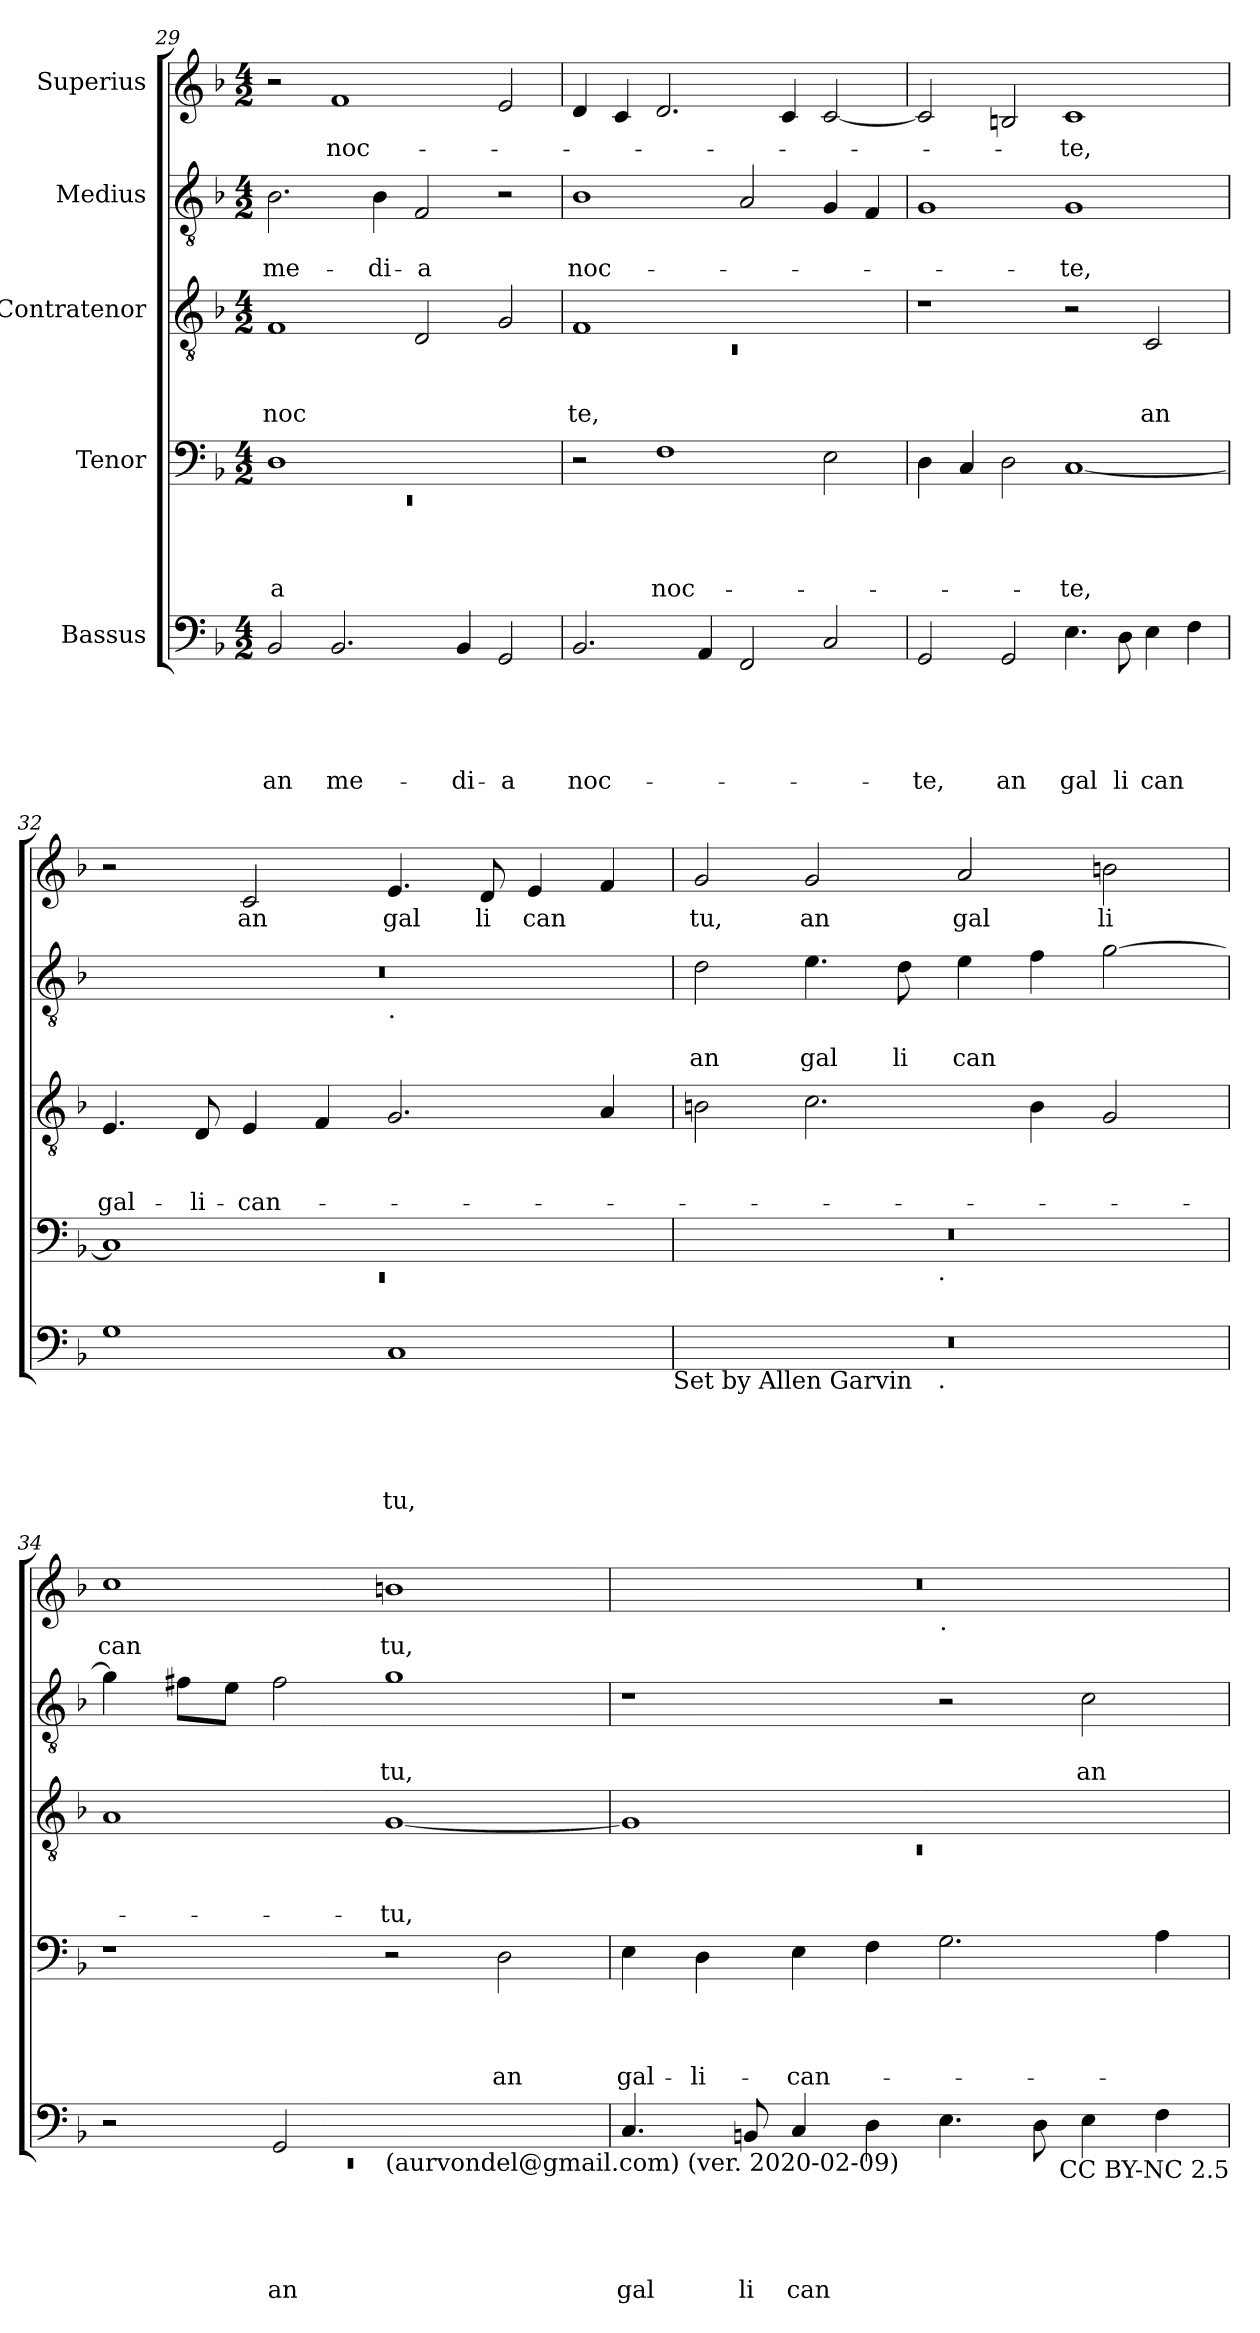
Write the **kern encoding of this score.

**kern	**text	**text	**text	**text	**text	**kern	**text	**text	**text	**text	**kern	**text	**text	**text	**kern	**text	**text	**kern	**text
*part5	*part5	*part5	*part5	*part5	*part5	*part4	*part4	*part4	*part4	*part4	*part3	*part3	*part3	*part3	*part2	*part2	*part2	*part1	*part1
*staff5	*staff5	*staff5	*staff5	*staff5	*staff5	*staff4	*staff4	*staff4	*staff4	*staff4	*staff3	*staff3	*staff3	*staff3	*staff2	*staff2	*staff2	*staff1	*staff1
*I"Bassus	*	*	*	*	*	*I"Tenor	*	*	*	*	*I"Contratenor	*	*	*	*I"Medius	*	*	*I"Superius	*
*clefF4	*	*	*	*	*	*clefF4	*	*	*	*	*clefGv2	*	*	*	*clefGv2	*	*	*clefG2	*
*k[b-]	*	*	*	*	*	*k[b-]	*	*	*	*	*k[b-]	*	*	*	*k[b-]	*	*	*k[b-]	*
*F:	*	*	*	*	*	*F:	*	*	*	*	*F:	*	*	*	*F:	*	*	*F:	*
*M4/2	*	*	*	*	*	*M4/2	*	*	*	*	*M4/2	*	*	*	*M4/2	*	*	*M4/2	*
=29	=29	=29	=29	=29	=29	=29	=29	=29	=29	=29	=29	=29	=29	=29	=29	=29	=29	=29	=29
*	*	*	*	*	*	*^	*	*	*	*	*	*	*	*	*	*	*	*	*
!	!	!	!	!	!LO:LY:b	!	!LO:N:vis=1	!	!	!	!LO:LY:b	!	!	!	!LO:LY:b	!	!	!LO:LY:b	!	!
2BB-/	.	.	.	.	an	1D	0rEE	.	.	.	-a	1F	.	.	noc	2.B-\	.	me-	2r	.
!	!	!	!	!	!LO:LY:b	!	!	!	!	!	!	!	!	!	!	!	!	!	!	!LO:LY:b
2.BB-/	.	.	.	.	me-	.	.	.	.	.	.	.	.	.	.	.	.	.	1f	noc-
!	!	!	!	!	!	!	!	!	!	!	!	!	!	!	!	!	!	!LO:LY:b	!	!
.	.	.	.	.	.	.	.	.	.	.	.	.	.	.	.	4B-\	.	-di-	.	.
!	!	!	!	!	!	!	!	!	!	!	!	!	!	!	!	!	!	!LO:LY:b	!	!
.	.	.	.	.	.	1ryy	.	.	.	.	.	2D/	.	.	.	2F/	.	-a	.	.
!	!	!	!	!	!LO:LY:b	!	!	!	!	!	!	!	!	!	!	!	!	!	!	!
4BB-/	.	.	.	.	-di-	.	.	.	.	.	.	.	.	.	.	.	.	.	.	.
!	!	!	!	!	!LO:LY:b	!	!	!	!	!	!	!	!	!	!	!	!	!	!	!
2GG/	.	.	.	.	-a	.	.	.	.	.	.	2G/	.	.	.	2r	.	.	2e/	.
*	*	*	*	*	*	*v	*v	*	*	*	*	*	*	*	*	*	*	*	*	*
=30	=30	=30	=30	=30	=30	=30	=30	=30	=30	=30	=30	=30	=30	=30	=30	=30	=30	=30	=30
*	*	*	*	*	*	*	*	*	*	*	*^	*	*	*	*	*	*	*	*
!	!	!	!	!	!LO:LY:b	!	!	!	!	!	!	!LO:N:vis=1	!	!	!LO:LY:b	!	!	!LO:LY:b	!	!
2.BB-/	.	.	.	.	noc-	2r	.	.	.	.	1F	0rC	.	.	te,	1B-	.	noc-	4d/	.
.	.	.	.	.	.	.	.	.	.	.	.	.	.	.	.	.	.	.	4c/	.
!	!	!	!	!	!	!	!	!	!	!LO:LY:b	!	!	!	!	!	!	!	!	!	!
.	.	.	.	.	.	1F	.	.	.	noc-	.	.	.	.	.	.	.	.	2.d/	.
4AA/	.	.	.	.	.	.	.	.	.	.	.	.	.	.	.	.	.	.	.	.
2FF/	.	.	.	.	.	.	.	.	.	.	1ryy	.	.	.	.	2A/	.	.	.	.
.	.	.	.	.	.	.	.	.	.	.	.	.	.	.	.	.	.	.	4c/	.
2C/	.	.	.	.	.	2E\	.	.	.	.	.	.	.	.	.	4G/	.	.	[<2c/	.
.	.	.	.	.	.	.	.	.	.	.	.	.	.	.	.	4F/	.	.	.	.
*	*	*	*	*	*	*	*	*	*	*	*v	*v	*	*	*	*	*	*	*	*
!!LO:PB:g=z
=31	=31	=31	=31	=31	=31	=31	=31	=31	=31	=31	=31	=31	=31	=31	=31	=31	=31	=31	=31
!	!	!	!	!	!LO:LY:b	!	!	!	!	!	!	!	!	!	!	!	!	!	!
2GG/	.	.	.	.	-te,	4D\	.	.	.	.	1r	.	.	.	1G	.	.	2c/]	.
.	.	.	.	.	.	4C/	.	.	.	.	.	.	.	.	.	.	.	.	.
!	!	!	!	!	!LO:LY:b	!	!	!	!	!	!	!	!	!	!	!	!	!	!
2GG/	.	.	.	.	an	2D\	.	.	.	.	.	.	.	.	.	.	.	2B/	.
!	!	!	!	!	!LO:LY:b	!	!	!	!	!LO:LY:b	!	!	!	!	!	!	!LO:LY:b	!	!LO:LY:b
4.E\	.	.	.	.	gal	[<1C	.	.	.	-te,	2r	.	.	.	1G	.	-te,	1c	-te,
!	!	!	!	!	!LO:LY:b	!	!	!	!	!	!	!	!	!	!	!	!	!	!
8D\	.	.	.	.	li	.	.	.	.	.	.	.	.	.	.	.	.	.	.
!	!	!	!	!	!LO:LY:b	!	!	!	!	!	!	!	!	!LO:LY:b	!	!	!	!	!
4E\	.	.	.	.	can	.	.	.	.	.	2C/	.	.	an	.	.	.	.	.
4F\	.	.	.	.	.	.	.	.	.	.	.	.	.	.	.	.	.	.	.
=32	=32	=32	=32	=32	=32	=32	=32	=32	=32	=32	=32	=32	=32	=32	=32	=32	=32	=32	=32
*	*	*	*	*	*	*^	*	*	*	*	*	*	*	*	*	*	*	*	*
!	!	!	!	!	!	!	!LO:N:vis=1	!	!	!	!	!	!	!	!LO:LY:b	!	!	!	!	!
*	*	*	*	*	*	*	*	*	*	*	*	*	*	*	*	*^	*	*	*	*
1G	.	.	.	.	.	1C]	0rEE	.	.	.	.	4.E/	.	.	gal-	0r	1ryy	.	.	2r	.
!	!	!	!	!	!	!	!	!	!	!	!	!	!	!	!LO:LY:b	!	!	!	!	!	!
.	.	.	.	.	.	.	.	.	.	.	.	8D/	.	.	-li-	.	.	.	.	.	.
!	!	!	!	!	!	!	!	!	!	!	!	!	!	!	!LO:LY:b	!	!	!	!	!	!LO:LY:b
.	.	.	.	.	.	.	.	.	.	.	.	4E/	.	.	-can-	.	.	.	.	2c/	an
.	.	.	.	.	.	.	.	.	.	.	.	4F/	.	.	.	.	.	.	.	.	.
!	!	!	!	!	!	!	!	!	!	!	!	!	!	!	!	!	!LO:TX:b:t=.	!	!	!	!
!	!	!	!	!	!LO:LY:b	!	!	!	!	!	!	!	!	!	!	!	!	!	!	!	!LO:LY:b
1C	.	.	.	.	tu,	1ryy	.	.	.	.	.	2.G/	.	.	.	.	1ryy	.	.	4.e/	gal
!	!	!	!	!	!	!	!	!	!	!	!	!	!	!	!	!	!	!	!	!	!LO:LY:b
.	.	.	.	.	.	.	.	.	.	.	.	.	.	.	.	.	.	.	.	8d/	li
!	!	!	!	!	!	!	!	!	!	!	!	!	!	!	!	!	!	!	!	!	!LO:LY:b
.	.	.	.	.	.	.	.	.	.	.	.	.	.	.	.	.	.	.	.	4e/	can
.	.	.	.	.	.	.	.	.	.	.	.	4A/	.	.	.	.	.	.	.	4f/	.
!LO:TX:b:t=Set by Allen Garvin	!	!	!	!	!	!	!	!	!	!	!	!	!	!	!	!	!	!	!	!	!
=33	=33	=33	=33	=33	=33	=33	=33	=33	=33	=33	=33	=33	=33	=33	=33	=33	=33	=33	=33	=33	=33
!	!	!	!	!	!	!	!	!	!	!	!	!	!	!	!	!	!	!	!LO:LY:b	!	!LO:LY:b
*^	*	*	*	*	*	*	*	*	*	*	*	*	*	*	*	*v	*v	*	*	*	*
0r	2ryy	.	.	.	.	.	0r	2ryy	.	.	.	.	2Bn\	.	.	.	2d\	.	an	2g/	tu,
!	!	!	!	!	!	!	!	!	!	!	!	!	!	!	!	!	!	!	!LO:LY:b	!	!LO:LY:b
.	4...ryy	.	.	.	.	.	.	4...ryy	.	.	.	.	2.c\	.	.	.	4.e\	.	gal	2g/	an
!	!	!	!	!	!	!	!	!	!	!	!	!	!	!	!	!	!	!	!LO:LY:b	!	!
.	.	.	.	.	.	.	.	.	.	.	.	.	.	.	.	.	8d\	.	li	.	.
!	!	!	!	!	!	!	!	!LO:TX:b:t=.	!	!	!	!	!	!	!	!	!	!	!	!	!
!	!LO:TX:b:t=.	!	!	!	!	!	!	!	!	!	!	!	!	!	!	!	!	!	!	!	!
.	1ryy	.	.	.	.	.	.	1ryy	.	.	.	.	.	.	.	.	.	.	.	.	.
!	!	!	!	!	!	!	!	!	!	!	!	!	!	!	!	!	!	!	!LO:LY:b	!	!LO:LY:b
.	.	.	.	.	.	.	.	.	.	.	.	.	.	.	.	.	4e\	.	can	2a/	gal
.	.	.	.	.	.	.	.	.	.	.	.	.	4B\	.	.	.	4f\	.	.	.	.
!	!	!	!	!	!	!	!	!	!	!	!	!	!	!	!	!	!	!	!	!	!LO:LY:b
.	.	.	.	.	.	.	.	.	.	.	.	.	2G/	.	.	.	[>2g\	.	.	2bn\	li
.	32ryy	.	.	.	.	.	.	32ryy	.	.	.	.	.	.	.	.	.	.	.	.	.
=34	=34	=34	=34	=34	=34	=34	=34	=34	=34	=34	=34	=34	=34	=34	=34	=34	=34	=34	=34	=34	=34
!	!LO:N:vis=1	!	!	!	!	!	!	!	!	!	!	!	!	!	!	!	!	!	!	!	!LO:LY:b
*	*^	*	*	*	*	*	*v	*v	*	*	*	*	*	*	*	*	*	*	*	*	*
0ryy	0rEE	2r	.	.	.	.	.	1r	.	.	.	.	1A	.	.	.	4g\]	.	.	1cc	can
.	.	.	.	.	.	.	.	.	.	.	.	.	.	.	.	.	8f#X\L	.	.	.	.
.	.	.	.	.	.	.	.	.	.	.	.	.	.	.	.	.	8e\J	.	.	.	.
!	!	!	!	!	!	!	!LO:LY:b	!	!	!	!	!	!	!	!	!	!	!	!	!	!
.	.	2GG/	.	.	.	.	an	.	.	.	.	.	.	.	.	.	2f#\	.	.	.	.
!	!	!LO:TX:b:t=(aurvondel@gmail.com) (ver. 2020-02-09)	!	!	!	!	!	!	!	!	!	!	!	!	!	!	!	!	!	!	!
!	!	!	!	!	!	!	!	!	!	!	!	!	!	!	!	!LO:LY:b	!	!	!LO:LY:b	!	!LO:LY:b
.	.	1ryy	.	.	.	.	.	2r	.	.	.	.	[<1G	.	.	-tu,	1g	.	tu,	1bn	tu,
!	!	!	!	!	!	!	!	!	!	!	!	!LO:LY:b	!	!	!	!	!	!	!	!	!
.	.	.	.	.	.	.	.	2D\	.	.	.	an	.	.	.	.	.	.	.	.	.
*v	*v	*v	*	*	*	*	*	*	*	*	*	*	*	*	*	*	*	*	*	*	*
=35	=35	=35	=35	=35	=35	=35	=35	=35	=35	=35	=35	=35	=35	=35	=35	=35	=35	=35	=35
*	*	*	*	*	*	*	*	*	*	*	*^	*	*	*	*	*	*	*	*
!	!	!	!	!	!LO:LY:b	!	!	!	!	!LO:LY:b	!	!LO:N:vis=1	!	!	!	!	!	!	!	!
*	*	*	*	*	*	*	*	*	*	*	*	*	*	*	*	*	*	*	*^	*
4.C/	.	.	.	.	gal	4E\	.	.	.	gal-	1G]	0rC	.	.	.	1r	.	.	0r	1ryy	.
!	!	!	!	!	!	!	!	!	!	!LO:LY:b	!	!	!	!	!	!	!	!	!	!	!
.	.	.	.	.	.	4D\	.	.	.	-li-	.	.	.	.	.	.	.	.	.	.	.
!	!	!	!	!	!LO:LY:b	!	!	!	!	!	!	!	!	!	!	!	!	!	!	!	!
8BBn/	.	.	.	.	li	.	.	.	.	.	.	.	.	.	.	.	.	.	.	.	.
!	!	!	!	!	!LO:LY:b	!	!	!	!	!LO:LY:b	!	!	!	!	!	!	!	!	!	!	!
4C/	.	.	.	.	can	4E\	.	.	.	-can-	.	.	.	.	.	.	.	.	.	.	.
4D\	.	.	.	.	.	4F\	.	.	.	.	.	.	.	.	.	.	.	.	.	.	.
!	!	!	!	!	!	!	!	!	!	!	!	!	!	!	!	!	!	!	!	!LO:TX:b:t=.	!
4.E\	.	.	.	.	.	2.G\	.	.	.	.	1ryy	.	.	.	.	2r	.	.	.	1ryy	.
8D\	.	.	.	.	.	.	.	.	.	.	.	.	.	.	.	.	.	.	.	.	.
!	!	!	!	!	!	!	!	!	!	!	!	!	!	!	!	!	!	!LO:LY:b	!	!	!
4E\	.	.	.	.	.	.	.	.	.	.	.	.	.	.	.	2c\	.	an	.	.	.
4F\	.	.	.	.	.	4A\	.	.	.	.	.	.	.	.	.	.	.	.	.	.	.
*	*	*	*	*	*	*	*	*	*	*	*v	*v	*	*	*	*	*	*	*	*	*
!LO:TX:b:t=CC BY-NC 2.5	!	!	!	!	!	!	!	!	!	!	!	!	!	!	!	!	!	!	!	!
*	*	*	*	*	*	*	*	*	*	*	*	*	*	*	*	*	*	*v	*v	*
=	=	=	=	=	=	=	=	=	=	=	=	=	=	=	=	=	=	=	=
*-	*-	*-	*-	*-	*-	*-	*-	*-	*-	*-	*-	*-	*-	*-	*-	*-	*-	*-	*-
